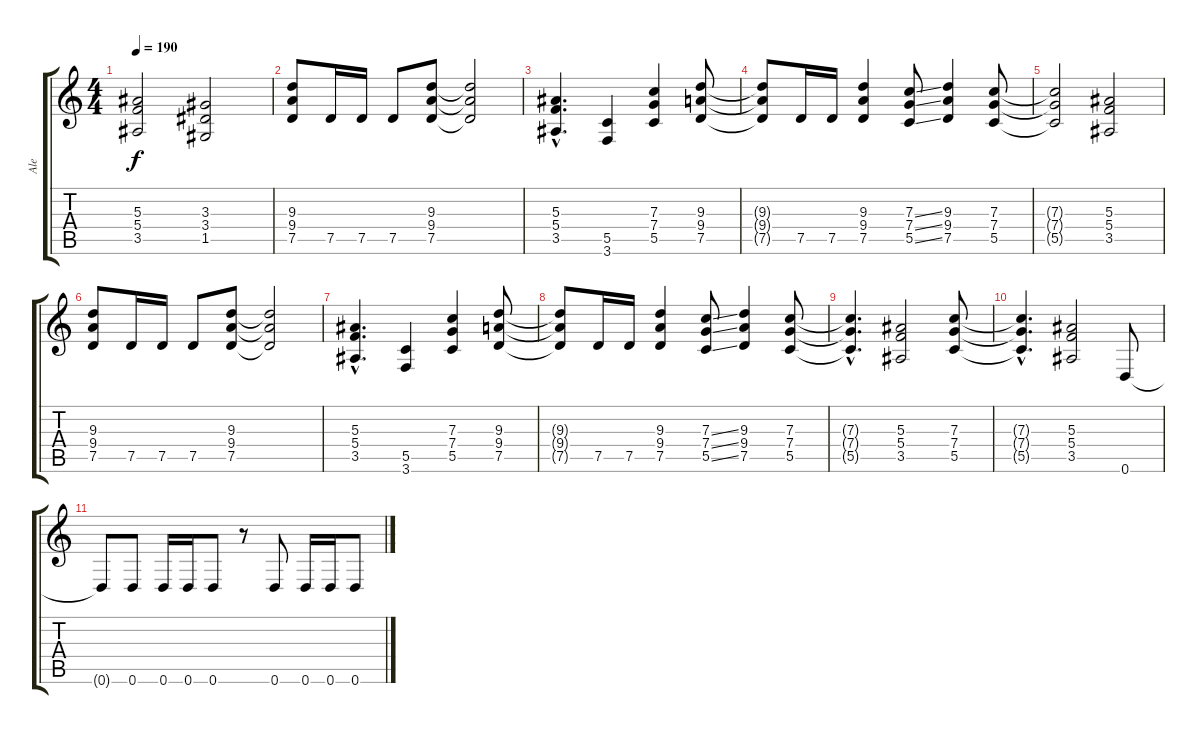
\track ("Ale" "Ale") {instrument overdrivenguitar}
\staff {score tabs}
\tuning (D4 A3 F3 C3 G2 D2) {hide}
\ts (4 4)
\tempo 190
\clef g2
\ks c
(5.3{t} 5.4{t} 3.5{t}).2{dy f} (3.3 3.4 1.5).2 |
(9.3 9.4 7.5).8 7.5.16 7.5.16 7.5.8 (9.3 9.4 7.5).8 (9.3{t} 9.4{t} 7.5{t}).2 |
(5.3{hac} 5.4{hac} 3.5{hac}).4{d} (5.5 3.6).4 (7.3 7.4 5.5).4 (9.3 9.4 7.5).8 |
(9.3{t} 9.4{t} 7.5{t}).8 7.5.16 7.5.16 (9.3 9.4 7.5).4 (7.3{ss} 7.4{ss} 5.5{ss}).8 (9.3 9.4 7.5).4 (7.3 7.4 5.5).8 |
(7.3{t} 7.4{t} 5.5{t}).2 (5.3 5.4 3.5).2 |
(9.3 9.4 7.5).8 7.5.16 7.5.16 7.5.8 (9.3 9.4 7.5).8 (9.3{t} 9.4{t} 7.5{t}).2 |
(5.3{hac} 5.4{hac} 3.5{hac}).4{d} (5.5 3.6).4 (7.3 7.4 5.5).4 (9.3 9.4 7.5).8 |
(9.3{t} 9.4{t} 7.5{t}).8 7.5.16 7.5.16 (9.3 9.4 7.5).4 (7.3{ss} 7.4{ss} 5.5{ss}).8 (9.3 9.4 7.5).4 (7.3 7.4 5.5).8 |
(7.3{hac t} 7.4{hac t} 5.5{hac t}).4{d} (5.3 5.4 3.5).2 (7.3 7.4 5.5).8 |
(7.3{hac t} 7.4{hac t} 5.5{hac t}).4{d} (5.3 5.4 3.5).2 0.6.8 |
0.6{t}.8 0.6.8 0.6.16 0.6.16 0.6.8 r.8 0.6.8 0.6.16 0.6.16 0.6.8
